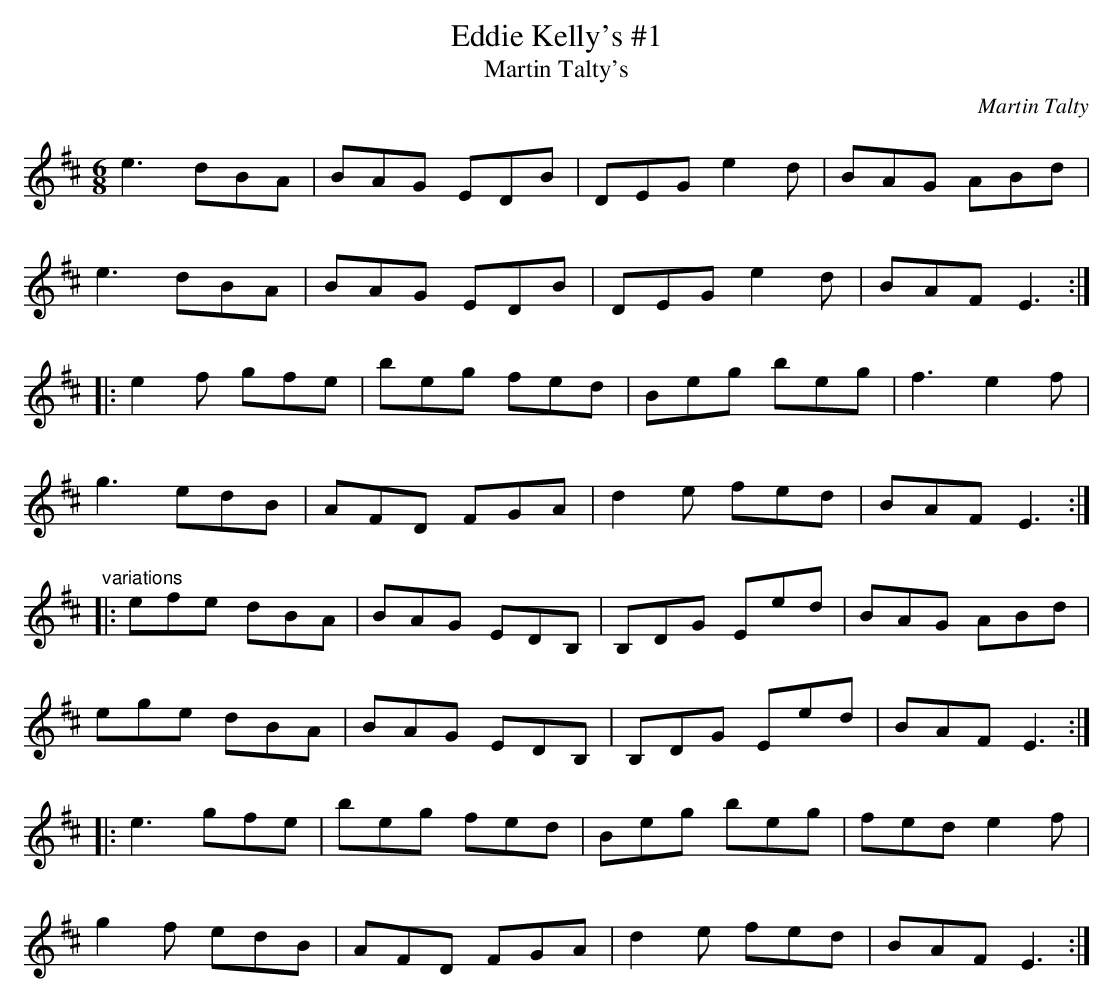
X:1
T:Eddie Kelly's #1
T:Martin Talty's
C:Martin Talty
M:6/8
K:Edor
e3 dBA|BAG EDB|DEG e2d|BAG ABd|
e3 dBA|BAG EDB|DEG e2d|BAF E3:|
|:e2f gfe|beg fed|Beg beg|f3 e2f|
g3 edB|AFD FGA|d2e fed|BAF E3:|
"variations"
|:efe dBA|BAG EDB,|B,DG Eed|BAG ABd|
ege dBA|BAG EDB,|B,DG Eed|BAF E3:|
|:e3 gfe|beg fed|Beg beg|fed e2f|
g2f edB|AFD FGA|d2e fed|BAF E3:|
